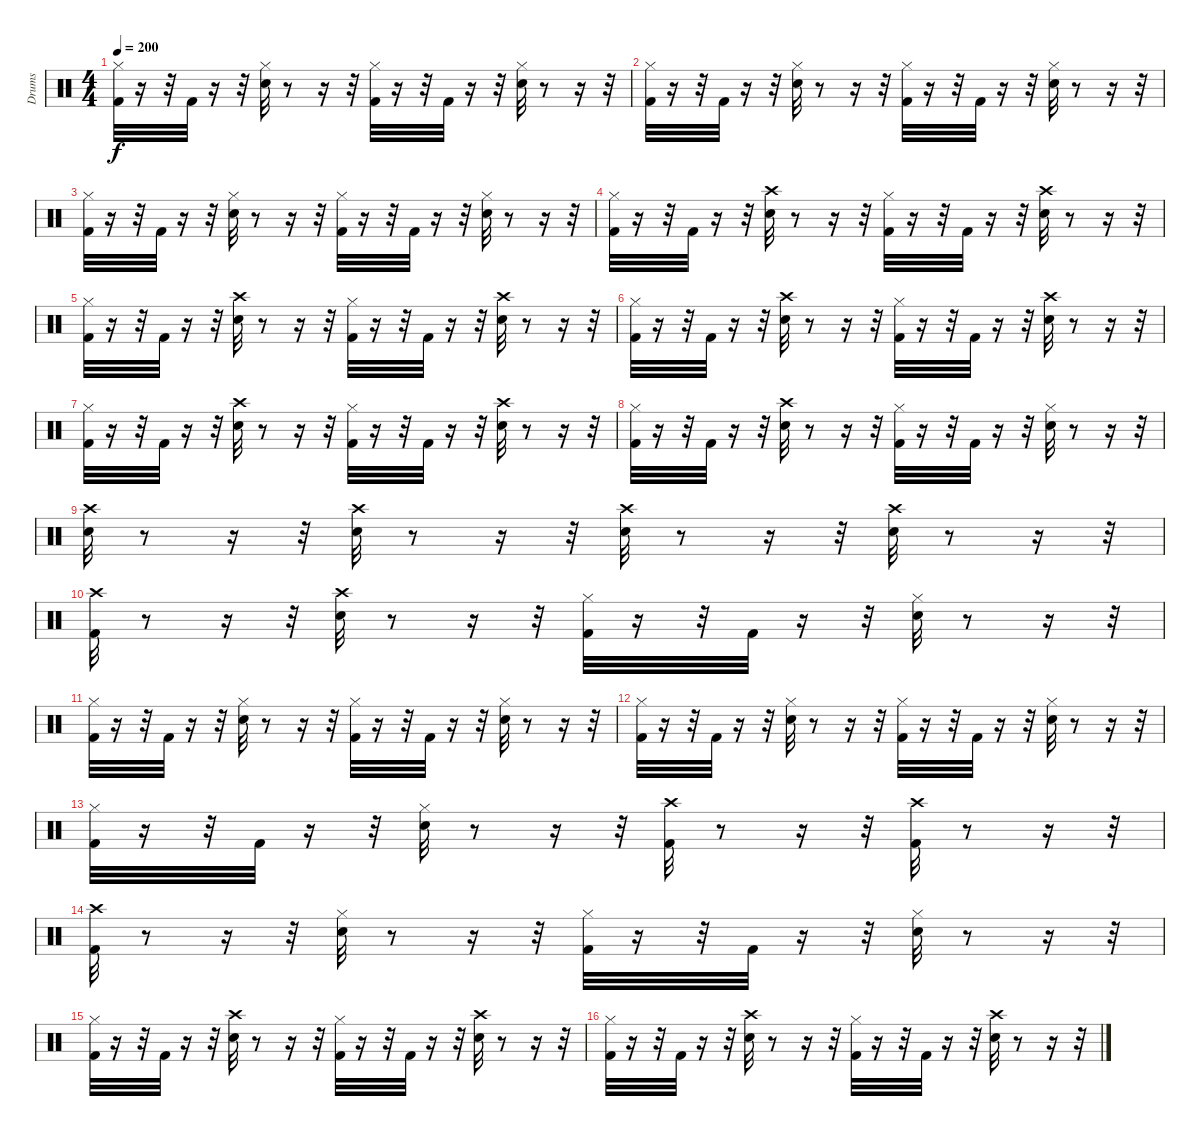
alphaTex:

\track ("Drums" "Drums") {instrument percussion}
\staff {score}
\articulation defaults
\ts (4 4)
\tempo 200
\clef neutral
\ks c
("Kick (hit) 2" "Hi-Hat (closed)").32{dy f} r.16 r.32 "Kick (hit) 2".32 r.16 r.32 ("Snare (hit) 2" "Hi-Hat (closed)").32 r.8 r.16 r.32 ("Kick (hit) 2" "Hi-Hat (closed)").32 r.16 r.32 "Kick (hit) 2".32 r.16 r.32 ("Snare (hit) 2" "Hi-Hat (closed)").32 r.8 r.16 r.32 |
("Kick (hit) 2" "Hi-Hat (closed)").32 r.16 r.32 "Kick (hit) 2".32 r.16 r.32 ("Snare (hit) 2" "Hi-Hat (closed)").32 r.8 r.16 r.32 ("Kick (hit) 2" "Hi-Hat (closed)").32 r.16 r.32 "Kick (hit) 2".32 r.16 r.32 ("Snare (hit) 2" "Hi-Hat (closed)").32 r.8 r.16 r.32 |
("Kick (hit) 2" "Hi-Hat (closed)").32 r.16 r.32 "Kick (hit) 2".32 r.16 r.32 ("Snare (hit) 2" "Hi-Hat (closed)").32 r.8 r.16 r.32 ("Kick (hit) 2" "Hi-Hat (closed)").32 r.16 r.32 "Kick (hit) 2".32 r.16 r.32 ("Snare (hit) 2" "Hi-Hat (closed)").32 r.8 r.16 r.32 |
("Kick (hit) 2" "Hi-Hat (closed)").32 r.16 r.32 "Kick (hit) 2".32 r.16 r.32 ("Crash high (hit)" "Snare (hit) 2").32 r.8 r.16 r.32 ("Kick (hit) 2" "Hi-Hat (closed)").32 r.16 r.32 "Kick (hit) 2".32 r.16 r.32 ("Crash high (hit)" "Snare (hit) 2").32 r.8 r.16 r.32 |
("Kick (hit) 2" "Hi-Hat (closed)").32 r.16 r.32 "Kick (hit) 2".32 r.16 r.32 ("Crash high (hit)" "Snare (hit) 2").32 r.8 r.16 r.32 ("Kick (hit) 2" "Hi-Hat (closed)").32 r.16 r.32 "Kick (hit) 2".32 r.16 r.32 ("Crash high (hit)" "Snare (hit) 2").32 r.8 r.16 r.32 |
("Kick (hit) 2" "Hi-Hat (closed)").32 r.16 r.32 "Kick (hit) 2".32 r.16 r.32 ("Crash high (hit)" "Snare (hit) 2").32 r.8 r.16 r.32 ("Kick (hit) 2" "Hi-Hat (closed)").32 r.16 r.32 "Kick (hit) 2".32 r.16 r.32 ("Crash high (hit)" "Snare (hit) 2").32 r.8 r.16 r.32 |
("Kick (hit) 2" "Hi-Hat (closed)").32 r.16 r.32 "Kick (hit) 2".32 r.16 r.32 ("Crash high (hit)" "Snare (hit) 2").32 r.8 r.16 r.32 ("Kick (hit) 2" "Hi-Hat (closed)").32 r.16 r.32 "Kick (hit) 2".32 r.16 r.32 ("Crash high (hit)" "Snare (hit) 2").32 r.8 r.16 r.32 |
("Kick (hit) 2" "Hi-Hat (closed)").32 r.16 r.32 "Kick (hit) 2".32 r.16 r.32 ("Crash high (hit)" "Snare (hit) 2").32 r.8 r.16 r.32 ("Kick (hit) 2" "Hi-Hat (closed)").32 r.16 r.32 "Kick (hit) 2".32 r.16 r.32 ("Hi-Hat (closed)" "Snare (hit) 2").32 r.8 r.16 r.32 |
("Crash high (hit)" "Snare (hit) 2").32 r.8 r.16 r.32 ("Crash high (hit)" "Snare (hit) 2").32 r.8 r.16 r.32 ("Crash high (hit)" "Snare (hit) 2").32 r.8 r.16 r.32 ("Crash high (hit)" "Snare (hit) 2").32 r.8 r.16 r.32 |
("Kick (hit) 2" "Crash high (hit)").32 r.8 r.16 r.32 ("Snare (hit) 2" "Crash high (hit)").32 r.8 r.16 r.32 ("Hi-Hat (closed)" "Kick (hit) 2").32 r.16 r.32 "Kick (hit) 2".32 r.16 r.32 ("Snare (hit) 2" "Hi-Hat (closed)").32 r.8 r.16 r.32 |
("Kick (hit) 2" "Hi-Hat (closed)").32 r.16 r.32 "Kick (hit) 2".32 r.16 r.32 ("Snare (hit) 2" "Hi-Hat (closed)").32 r.8 r.16 r.32 ("Kick (hit) 2" "Hi-Hat (closed)").32 r.16 r.32 "Kick (hit) 2".32 r.16 r.32 ("Snare (hit) 2" "Hi-Hat (closed)").32 r.8 r.16 r.32 |
("Kick (hit) 2" "Hi-Hat (closed)").32 r.16 r.32 "Kick (hit) 2".32 r.16 r.32 ("Snare (hit) 2" "Hi-Hat (closed)").32 r.8 r.16 r.32 ("Kick (hit) 2" "Hi-Hat (closed)").32 r.16 r.32 "Kick (hit) 2".32 r.16 r.32 ("Snare (hit) 2" "Hi-Hat (closed)").32 r.8 r.16 r.32 |
("Kick (hit) 2" "Hi-Hat (closed)").32 r.16 r.32 "Kick (hit) 2".32 r.16 r.32 ("Snare (hit) 2" "Hi-Hat (closed)").32 r.8 r.16 r.32 ("Crash high (hit)" "Kick (hit) 2").32 r.8 r.16 r.32 ("Crash high (hit)" "Kick (hit) 2").32 r.8 r.16 r.32 |
("Kick (hit) 2" "Crash high (hit)").32 r.8 r.16 r.32 ("Hi-Hat (closed)" "Snare (hit) 2").32 r.8 r.16 r.32 ("Hi-Hat (closed)" "Kick (hit) 2").32 r.16 r.32 "Kick (hit) 2".32 r.16 r.32 ("Hi-Hat (closed)" "Snare (hit) 2").32 r.8 r.16 r.32 |
("Kick (hit) 2" "Hi-Hat (closed)").32 r.16 r.32 "Kick (hit) 2".32 r.16 r.32 ("Crash high (hit)" "Snare (hit) 2").32 r.8 r.16 r.32 ("Kick (hit) 2" "Hi-Hat (closed)").32 r.16 r.32 "Kick (hit) 2".32 r.16 r.32 ("Crash high (hit)" "Snare (hit) 2").32 r.8 r.16 r.32 |
("Kick (hit) 2" "Hi-Hat (closed)").32 r.16 r.32 "Kick (hit) 2".32 r.16 r.32 ("Crash high (hit)" "Snare (hit) 2").32 r.8 r.16 r.32 ("Kick (hit) 2" "Hi-Hat (closed)").32 r.16 r.32 "Kick (hit) 2".32 r.16 r.32 ("Crash high (hit)" "Snare (hit) 2").32 r.8 r.16 r.32
